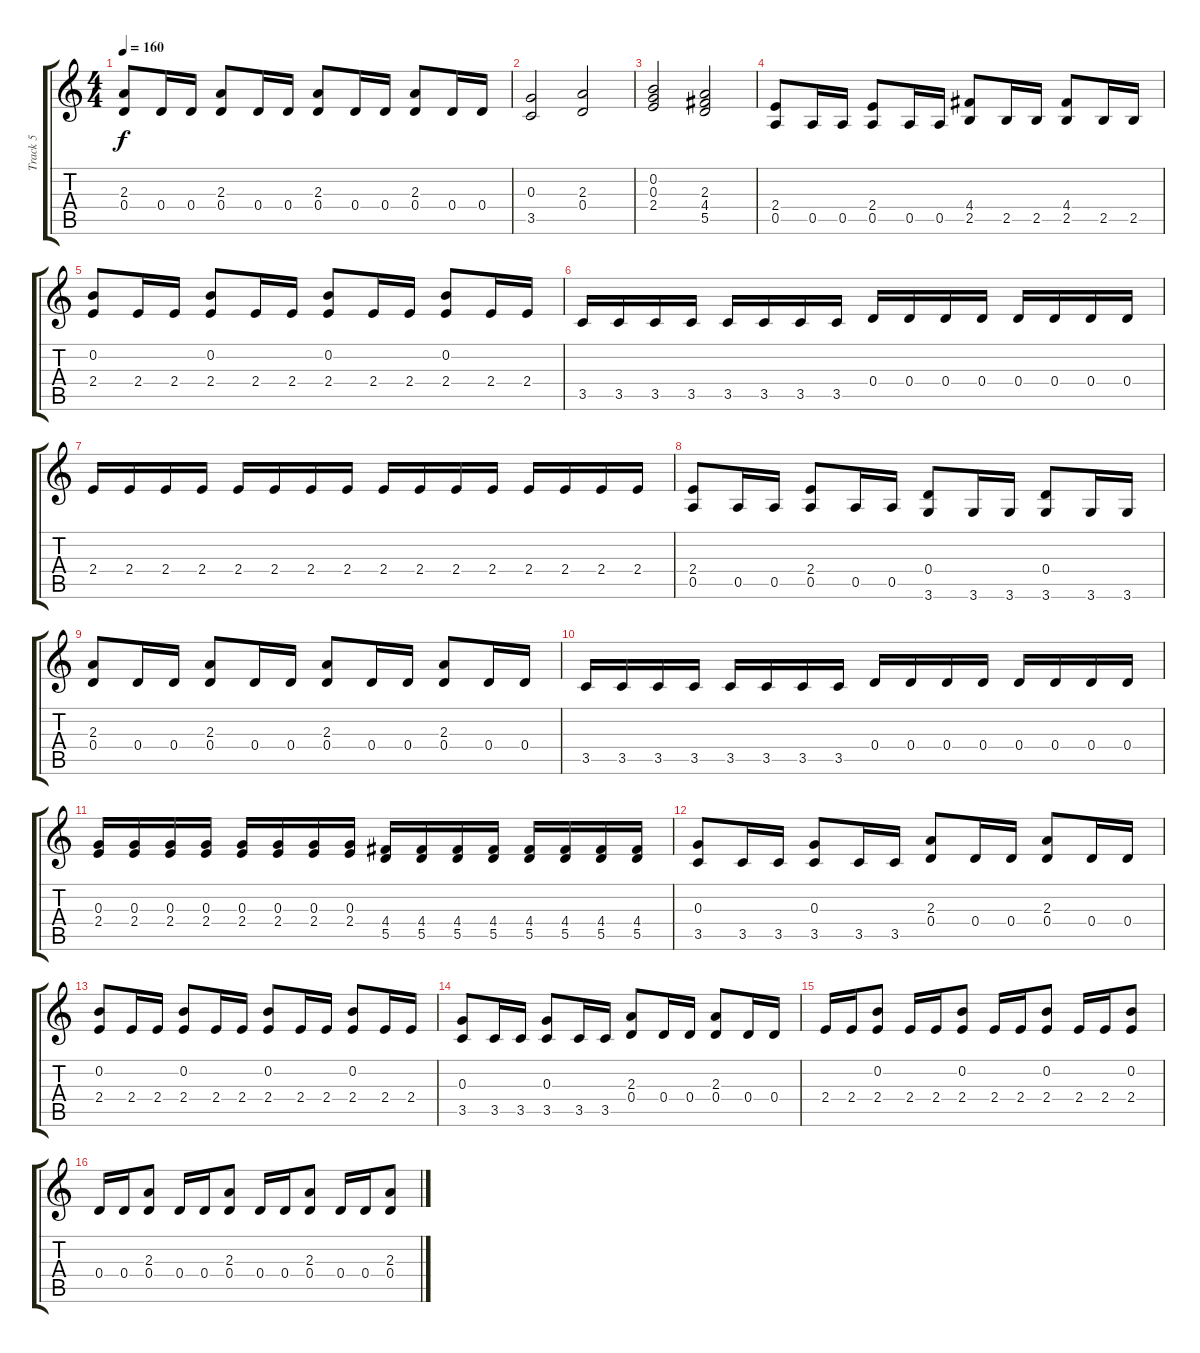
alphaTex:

\track ("Track 5" "Track 5") {instrument distortionguitar}
\staff {score tabs}
\tuning (E4 B3 G3 D3 A2 E2) {hide}
\ts (4 4)
\tempo 160
\clef g2
\ks c
(2.3 0.4).8{dy f} 0.4.16 0.4.16 (2.3 0.4).8 0.4.16 0.4.16 (2.3 0.4).8 0.4.16 0.4.16 (2.3 0.4).8 0.4.16 0.4.16 |
(0.3 3.5).2 (2.3 0.4).2 |
(0.2 0.3 2.4).2 (2.3 4.4 5.5).2 |
(2.4 0.5).8 0.5.16 0.5.16 (2.4 0.5).8 0.5.16 0.5.16 (4.4 2.5).8 2.5.16 2.5.16 (4.4 2.5).8 2.5.16 2.5.16 |
(0.2 2.4).8 2.4.16 2.4.16 (0.2 2.4).8 2.4.16 2.4.16 (0.2 2.4).8 2.4.16 2.4.16 (0.2 2.4).8 2.4.16 2.4.16 |
3.5.16 3.5.16 3.5.16 3.5.16 3.5.16 3.5.16 3.5.16 3.5.16 0.4.16 0.4.16 0.4.16 0.4.16 0.4.16 0.4.16 0.4.16 0.4.16 |
2.4.16 2.4.16 2.4.16 2.4.16 2.4.16 2.4.16 2.4.16 2.4.16 2.4.16 2.4.16 2.4.16 2.4.16 2.4.16 2.4.16 2.4.16 2.4.16 |
(2.4 0.5).8 0.5.16 0.5.16 (2.4 0.5).8 0.5.16 0.5.16 (0.4 3.6).8 3.6.16 3.6.16 (0.4 3.6).8 3.6.16 3.6.16 |
(2.3 0.4).8 0.4.16 0.4.16 (2.3 0.4).8 0.4.16 0.4.16 (2.3 0.4).8 0.4.16 0.4.16 (2.3 0.4).8 0.4.16 0.4.16 |
3.5.16 3.5.16 3.5.16 3.5.16 3.5.16 3.5.16 3.5.16 3.5.16 0.4.16 0.4.16 0.4.16 0.4.16 0.4.16 0.4.16 0.4.16 0.4.16 |
(0.3 2.4).16 (0.3 2.4).16 (0.3 2.4).16 (0.3 2.4).16 (0.3 2.4).16 (0.3 2.4).16 (0.3 2.4).16 (0.3 2.4).16 (4.4 5.5).16 (4.4 5.5).16 (4.4 5.5).16 (4.4 5.5).16 (4.4 5.5).16 (4.4 5.5).16 (4.4 5.5).16 (4.4 5.5).16 |
(0.3 3.5).8 3.5.16 3.5.16 (0.3 3.5).8 3.5.16 3.5.16 (2.3 0.4).8 0.4.16 0.4.16 (2.3 0.4).8 0.4.16 0.4.16 |
(0.2 2.4).8 2.4.16 2.4.16 (0.2 2.4).8 2.4.16 2.4.16 (0.2 2.4).8 2.4.16 2.4.16 (0.2 2.4).8 2.4.16 2.4.16 |
(0.3 3.5).8 3.5.16 3.5.16 (0.3 3.5).8 3.5.16 3.5.16 (2.3 0.4).8 0.4.16 0.4.16 (2.3 0.4).8 0.4.16 0.4.16 |
2.4.16 2.4.16 (0.2 2.4).8 2.4.16 2.4.16 (0.2 2.4).8 2.4.16 2.4.16 (0.2 2.4).8 2.4.16 2.4.16 (0.2 2.4).8 |
0.4.16 0.4.16 (2.3 0.4).8 0.4.16 0.4.16 (2.3 0.4).8 0.4.16 0.4.16 (2.3 0.4).8 0.4.16 0.4.16 (2.3 0.4).8
